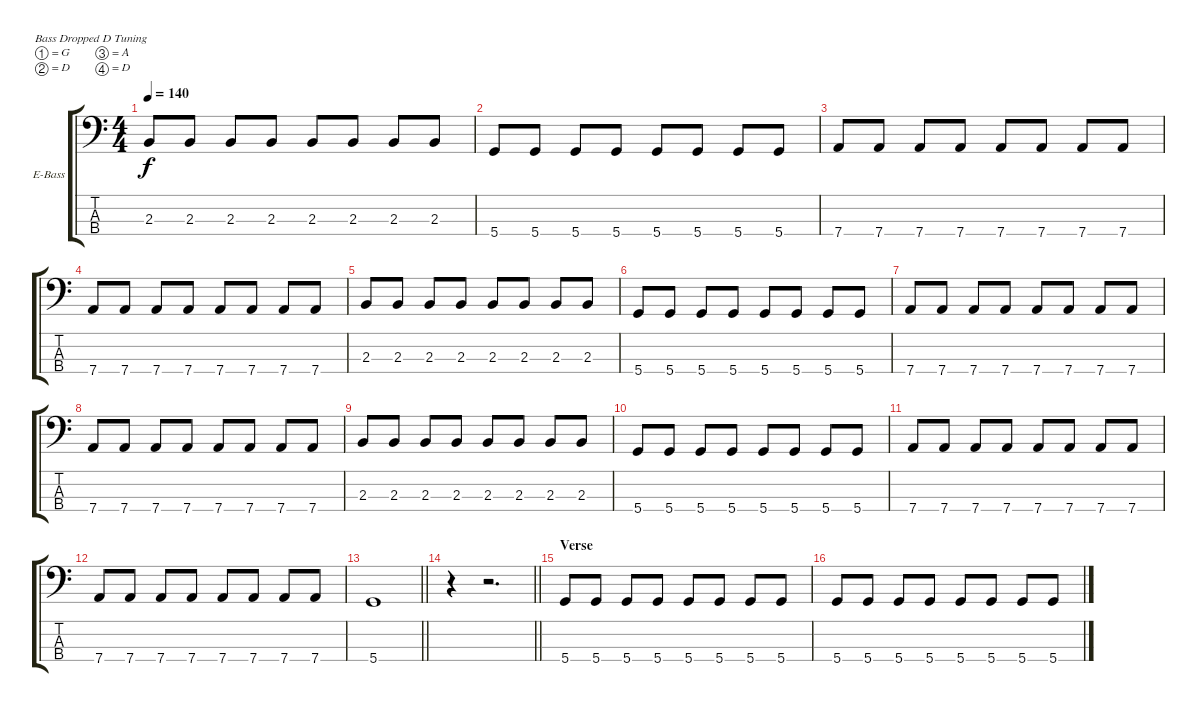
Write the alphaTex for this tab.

\bracketExtendMode groupsimilarinstruments
\firstSystemTrackNameOrientation horizontal
\otherSystemsTrackNameOrientation horizontal
\track ("Bass" "E-Bass") {instrument electricbassfinger}
\staff {score tabs}
\tuning (G2 D2 A1 D1)
\ts (4 4)
\tempo 140
\clef f4
\ks c
2.3.8{dy f} 2.3.8 2.3.8 2.3.8 2.3.8 2.3.8 2.3.8 2.3.8 |
5.4.8 5.4.8 5.4.8 5.4.8 5.4.8 5.4.8 5.4.8 5.4.8 |
7.4.8 7.4.8 7.4.8 7.4.8 7.4.8 7.4.8 7.4.8 7.4.8 |
7.4.8 7.4.8 7.4.8 7.4.8 7.4.8 7.4.8 7.4.8 7.4.8 |
2.3.8 2.3.8 2.3.8 2.3.8 2.3.8 2.3.8 2.3.8 2.3.8 |
5.4.8 5.4.8 5.4.8 5.4.8 5.4.8 5.4.8 5.4.8 5.4.8 |
7.4.8 7.4.8 7.4.8 7.4.8 7.4.8 7.4.8 7.4.8 7.4.8 |
7.4.8 7.4.8 7.4.8 7.4.8 7.4.8 7.4.8 7.4.8 7.4.8 |
2.3.8 2.3.8 2.3.8 2.3.8 2.3.8 2.3.8 2.3.8 2.3.8 |
5.4.8 5.4.8 5.4.8 5.4.8 5.4.8 5.4.8 5.4.8 5.4.8 |
7.4.8 7.4.8 7.4.8 7.4.8 7.4.8 7.4.8 7.4.8 7.4.8 |
7.4.8 7.4.8 7.4.8 7.4.8 7.4.8 7.4.8 7.4.8 7.4.8 |
\barLineRight lightlight
5.4.1 |
\section ("" "")
\barLineRight lightlight
r.4 r.2{d} |
\section ("" "Verse")
5.4.8 5.4.8 5.4.8 5.4.8 5.4.8 5.4.8 5.4.8 5.4.8 |
5.4.8 5.4.8 5.4.8 5.4.8 5.4.8 5.4.8 5.4.8 5.4.8
